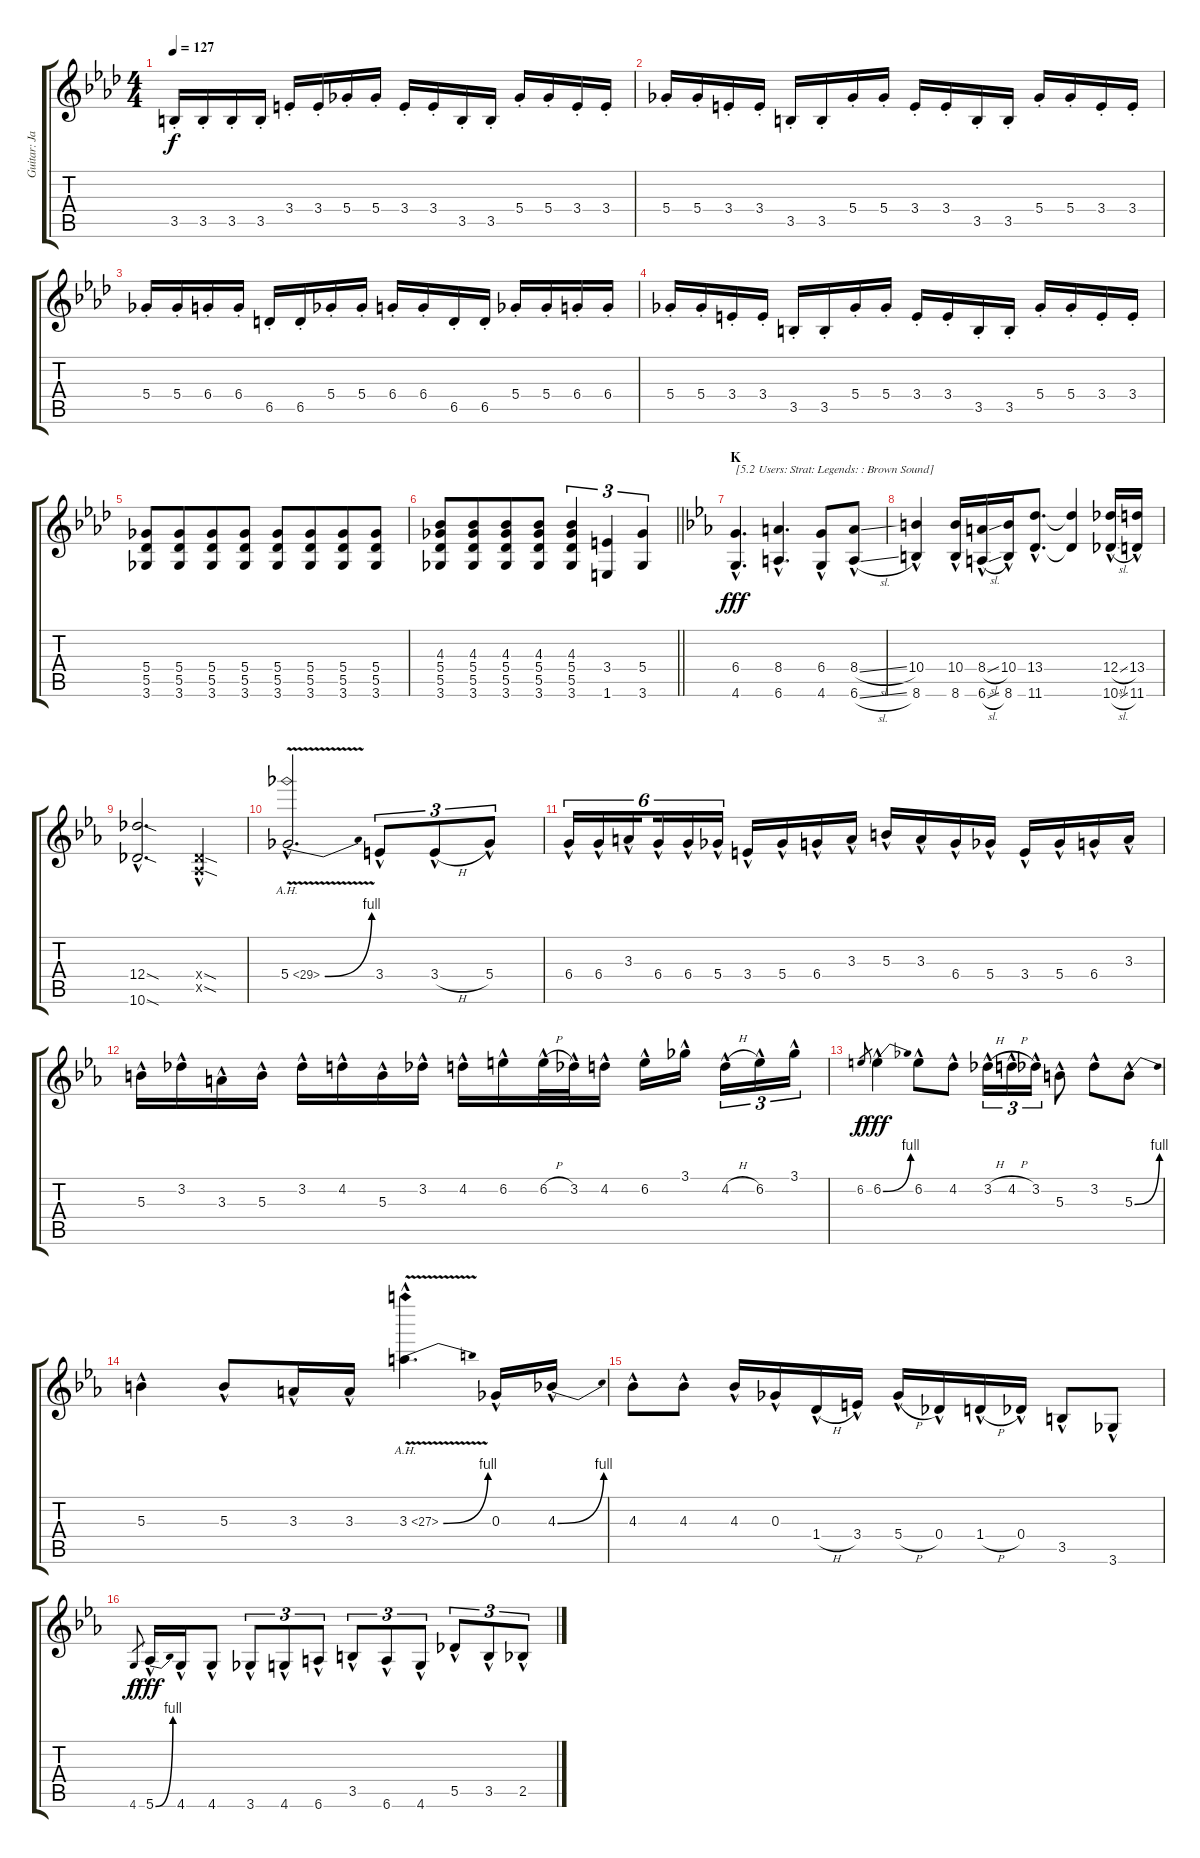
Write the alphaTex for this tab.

\track ("Guitar: Jake" "Guitar: Ja") {instrument overdrivenguitar}
\staff {score tabs}
\tuning (Eb4 Bb3 Gb3 Db3 Ab2 Eb2) {hide}
\ts (4 4)
\tempo 127
\clef g2
\ks ab
3.5{st}.16{dy f} 3.5{st}.16 3.5{st}.16 3.5{st}.16 3.4{st}.16 3.4{st}.16 5.4{st}.16 5.4{st}.16 3.4{st}.16 3.4{st}.16 3.5{st}.16 3.5{st}.16 5.4{st}.16 5.4{st}.16 3.4{st}.16 3.4{st}.16 |
5.4{st}.16 5.4{st}.16 3.4{st}.16 3.4{st}.16 3.5{st}.16 3.5{st}.16 5.4{st}.16 5.4{st}.16 3.4{st}.16 3.4{st}.16 3.5{st}.16 3.5{st}.16 5.4{st}.16 5.4{st}.16 3.4{st}.16 3.4{st}.16 |
5.4{st}.16 5.4{st}.16 6.4{st}.16 6.4{st}.16 6.5{st}.16 6.5{st}.16 5.4{st}.16 5.4{st}.16 6.4{st}.16 6.4{st}.16 6.5{st}.16 6.5{st}.16 5.4{st}.16 5.4{st}.16 6.4{st}.16 6.4{st}.16 |
5.4{st}.16 5.4{st}.16 3.4{st}.16 3.4{st}.16 3.5{st}.16 3.5{st}.16 5.4{st}.16 5.4{st}.16 3.4{st}.16 3.4{st}.16 3.5{st}.16 3.5{st}.16 5.4{st}.16 5.4{st}.16 3.4{st}.16 3.4{st}.16 |
(5.4 5.5 3.6).8 (5.4 5.5 3.6).8{beam merge} (5.4 5.5 3.6).8 (5.4 5.5 3.6).8 (5.4 5.5 3.6).8 (5.4 5.5 3.6).8{beam merge} (5.4 5.5 3.6).8 (5.4 5.5 3.6).8 |
\barLineRight lightlight
(4.3 5.4 5.5 3.6).8 (4.3 5.4 5.5 3.6).8{beam merge} (4.3 5.4 5.5 3.6).8 (4.3 5.4 5.5 3.6).8 (4.3 5.4 5.5 3.6).4{tu (3 2)} (3.4 1.6).4{tu (3 2)} (5.4 3.6).4{tu (3 2)} |
\section ("" "K")
\ks eb
(6.4{hac} 4.6{hac}).4{d txt "[5.2 Users: Strat: Legends: : Brown Sound]" dy fff volume 16 instrument overdrivenguitar} (8.4{hac} 6.6{hac}).4{d} (6.4{hac} 4.6{hac}).8 (8.4{sl hac} 6.6{sl hac}).8 |
(10.4{hac} 8.6{hac}).4 (10.4{hac} 8.6{hac}).16 (8.4{sl hac} 6.6{sl hac}).16 (10.4{hac} 8.6{hac}).16 (13.4{hac} 11.6{hac}).8{d} (13.4{t} 11.6{t}).4 (12.4{sl hac} 10.6{sl hac}).16 (13.4{hac} 11.6{hac}).16 |
(12.4{sod hac} 10.6{sod hac}).2{d} (0.4{sod hac x} 0.5{sod hac x}).4 |
5.4{be (bend 0 0 60 4) ah 24 v hac}.2{d} 3.4{hac}.8{tu (3 2)} 3.4{h hac}.8{tu (3 2)} 5.4{hac}.8{tu (3 2)} |
6.4{hac}.16{tu (6 4)} 6.4{hac}.16{tu (6 4)} 3.3{hac}.16{tu (6 4) beam splitsecondary} 6.4{hac}.16{tu (6 4)} 6.4{hac}.16{tu (6 4)} 5.4{hac}.16{tu (6 4)} 3.4{hac}.16 5.4{hac}.16 6.4{hac}.16 3.3{hac}.16 5.3{hac}.16 3.3{hac}.16 6.4{hac}.16 5.4{hac}.16 3.4{hac}.16 5.4{hac}.16 6.4{hac}.16 3.3{hac}.16 |
5.3{hac}.16 3.2{hac}.16 3.3{hac}.16 5.3{hac}.16 3.2{hac}.16 4.2{hac}.16 5.3{hac}.16 3.2{hac}.16 4.2{hac}.16 6.2{hac}.16 6.2{h hac}.32 3.2{hac}.32 4.2{hac}.16 6.2{hac}.16 3.1{hac}.16{beam splitsecondary} 4.2{h hac}.16{tu (3 2)} 6.2{hac}.16{tu (3 2)} 3.1{hac}.16{tu (3 2)} |
6.2.8{gr dy f} 6.2{be (bend 0 0 60 4) hac}.4{dy fff} 6.2{hac}.8 4.2{hac}.8 3.2{h hac}.16{tu (3 2)} 4.2{h hac}.16{tu (3 2)} 3.2{hac}.16{tu (3 2)} 5.3{hac}.8 3.2{hac}.8 5.3{be (bend 0 0 60 4) hac}.8 |
5.3{hac}.4 5.3{hac}.8 3.3{hac}.16 3.3{hac}.16 3.3{be (bend 0 0 60 4) ah 24 v hac}.4{d ot 8vb} 0.3{hac}.16 4.3{be (bend 0 0 60 4) hac}.16 |
4.3{hac}.8 4.3{hac}.8 4.3{hac}.16 0.3{hac}.16 1.4{h hac}.16 3.4{hac}.16 5.4{h hac}.16 0.4{hac}.16 1.4{h hac}.16 0.4{hac}.16 3.5{hac}.8 3.6{hac}.8 |
4.6.8{gr dy f} 5.6{be (bend 0 0 60 4) hac}.16{dy fff} 4.6{hac}.16 4.6{hac}.8 3.6{hac}.8{tu (3 2)} 4.6{hac}.8{tu (3 2)} 6.6{hac}.8{tu (3 2)} 3.5{hac}.8{tu (3 2)} 6.6{hac}.8{tu (3 2)} 4.6{hac}.8{tu (3 2)} 5.5{hac}.8{tu (3 2)} 3.5{hac}.8{tu (3 2)} 2.5{hac}.8{tu (3 2)}
